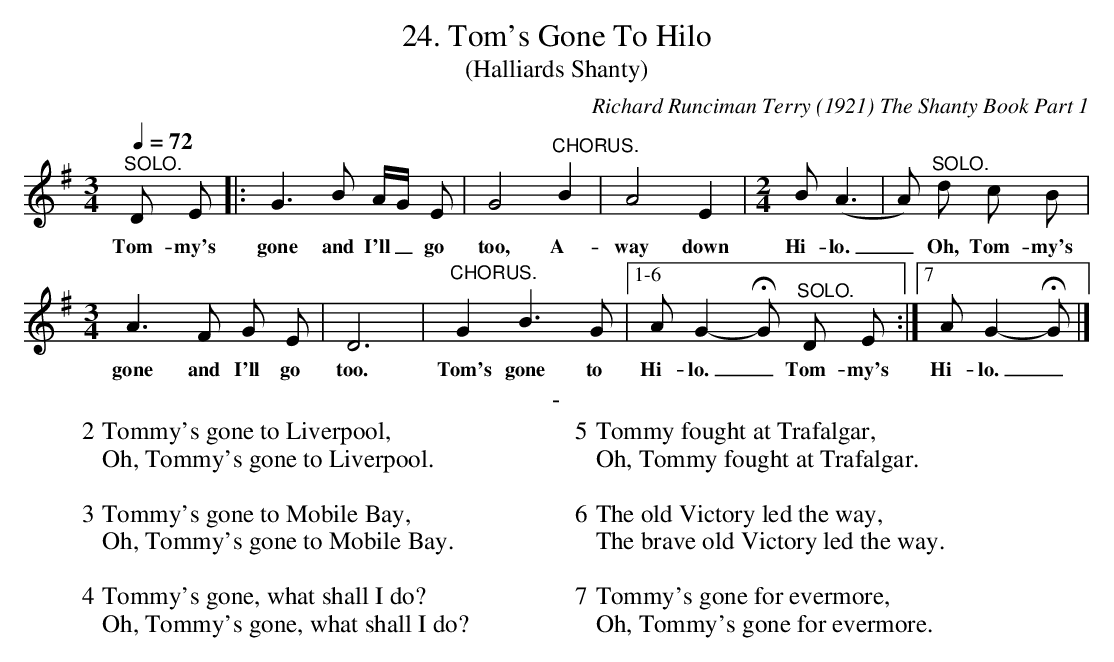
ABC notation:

X:1
T:24. Tom's Gone To Hilo
T:(Halliards Shanty)
C:Richard Runciman Terry (1921) The Shanty Book Part 1
L:1/8
Q:1/4=72
M:3/4
K:G
"^SOLO." D E |: G3 B A/G/ E | G4 "^CHORUS." B2 | A4 E2 |
w:  Tom-my's |gone and I'll_ go | too, A- | way down |
[M:2/4] B (A3 | A) "^SOLO." d c B |$ [M:3/4] A3 F G E | D6 | "^CHORUS." G2 B3 G |1-6 A G2- !fermata! G "^SOLO." D E :|7 A G2- !fermata! G |]
w: Hi- lo.|_ Oh, Tom- my's | gone and I'll go | too.| Tom's gone to | Hi- lo._ Tom- my's  | Hi- lo. _|
T: -
W: 2 Tommy's gone to Liverpool,
W: Oh, Tommy's gone to Liverpool.
W:
W: 3 Tommy's gone to Mobile Bay,
W: Oh, Tommy's gone to Mobile Bay.
W:
W: 4 Tommy's gone, what shall I do?
W: Oh, Tommy's gone, what shall I do?
W:
W: 5 Tommy fought at Trafalgar,
W: Oh, Tommy fought at Trafalgar.
W:
W: 6 The old Victory led the way,
W: The brave old Victory led the way.
W:
W: 7 Tommy's gone for evermore,
W: Oh, Tommy's gone for evermore.
